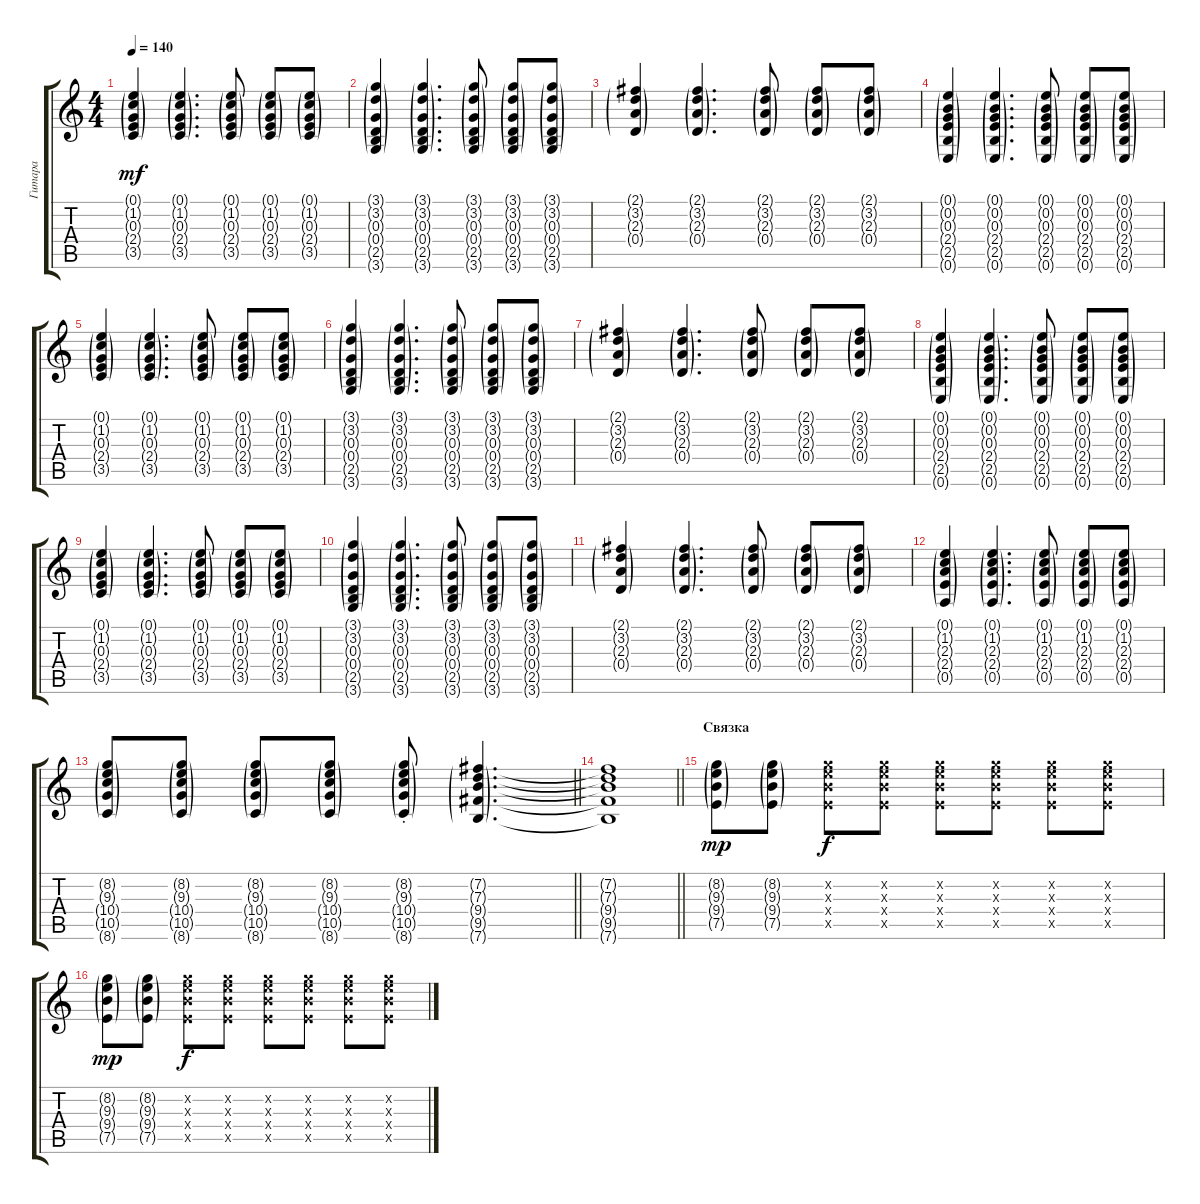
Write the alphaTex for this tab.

\track ("Гитара" "Гитара") {instrument overdrivenguitar}
\staff {score tabs}
\tuning (E4 B3 G3 D3 A2 E2) {hide}
\ts (4 4)
\tempo 140
\clef g2
\ks c
(0.1{g} 1.2{g} 0.3{g} 2.4{g} 3.5{g}).4{dy mf} (0.1{g} 1.2{g} 0.3{g} 2.4{g} 3.5{g}).4{d} (0.1{g} 1.2{g} 0.3{g} 2.4{g} 3.5{g}).8 (0.1{g} 1.2{g} 0.3{g} 2.4{g} 3.5{g}).8 (0.1{g} 1.2{g} 0.3{g} 2.4{g} 3.5{g}).8 |
(3.1{g} 3.2{g} 0.3{g} 0.4{g} 2.5{g} 3.6{g}).4 (3.1{g} 3.2{g} 0.3{g} 0.4{g} 2.5{g} 3.6{g}).4{d} (3.1{g} 3.2{g} 0.3{g} 0.4{g} 2.5{g} 3.6{g}).8 (3.1{g} 3.2{g} 0.3{g} 0.4{g} 2.5{g} 3.6{g}).8 (3.1{g} 3.2{g} 0.3{g} 0.4{g} 2.5{g} 3.6{g}).8 |
(2.1{g} 3.2{g} 2.3{g} 0.4{g}).4 (2.1{g} 3.2{g} 2.3{g} 0.4{g}).4{d} (2.1{g} 3.2{g} 2.3{g} 0.4{g}).8 (2.1{g} 3.2{g} 2.3{g} 0.4{g}).8 (2.1{g} 3.2{g} 2.3{g} 0.4{g}).8 |
(0.1{g} 0.2{g} 0.3{g} 2.4{g} 2.5{g} 0.6{g}).4 (0.1{g} 0.2{g} 0.3{g} 2.4{g} 2.5{g} 0.6{g}).4{d} (0.1{g} 0.2{g} 0.3{g} 2.4{g} 2.5{g} 0.6{g}).8 (0.1{g} 0.2{g} 0.3{g} 2.4{g} 2.5{g} 0.6{g}).8 (0.1{g} 0.2{g} 0.3{g} 2.4{g} 2.5{g} 0.6{g}).8 |
(0.1{g} 1.2{g} 0.3{g} 2.4{g} 3.5{g}).4 (0.1{g} 1.2{g} 0.3{g} 2.4{g} 3.5{g}).4{d} (0.1{g} 1.2{g} 0.3{g} 2.4{g} 3.5{g}).8 (0.1{g} 1.2{g} 0.3{g} 2.4{g} 3.5{g}).8 (0.1{g} 1.2{g} 0.3{g} 2.4{g} 3.5{g}).8 |
(3.1{g} 3.2{g} 0.3{g} 0.4{g} 2.5{g} 3.6{g}).4 (3.1{g} 3.2{g} 0.3{g} 0.4{g} 2.5{g} 3.6{g}).4{d} (3.1{g} 3.2{g} 0.3{g} 0.4{g} 2.5{g} 3.6{g}).8 (3.1{g} 3.2{g} 0.3{g} 0.4{g} 2.5{g} 3.6{g}).8 (3.1{g} 3.2{g} 0.3{g} 0.4{g} 2.5{g} 3.6{g}).8 |
(2.1{g} 3.2{g} 2.3{g} 0.4{g}).4 (2.1{g} 3.2{g} 2.3{g} 0.4{g}).4{d} (2.1{g} 3.2{g} 2.3{g} 0.4{g}).8 (2.1{g} 3.2{g} 2.3{g} 0.4{g}).8 (2.1{g} 3.2{g} 2.3{g} 0.4{g}).8 |
(0.1{g} 0.2{g} 0.3{g} 2.4{g} 2.5{g} 0.6{g}).4 (0.1{g} 0.2{g} 0.3{g} 2.4{g} 2.5{g} 0.6{g}).4{d} (0.1{g} 0.2{g} 0.3{g} 2.4{g} 2.5{g} 0.6{g}).8 (0.1{g} 0.2{g} 0.3{g} 2.4{g} 2.5{g} 0.6{g}).8 (0.1{g} 0.2{g} 0.3{g} 2.4{g} 2.5{g} 0.6{g}).8 |
(0.1{g} 1.2{g} 0.3{g} 2.4{g} 3.5{g}).4 (0.1{g} 1.2{g} 0.3{g} 2.4{g} 3.5{g}).4{d} (0.1{g} 1.2{g} 0.3{g} 2.4{g} 3.5{g}).8 (0.1{g} 1.2{g} 0.3{g} 2.4{g} 3.5{g}).8 (0.1{g} 1.2{g} 0.3{g} 2.4{g} 3.5{g}).8 |
(3.1{g} 3.2{g} 0.3{g} 0.4{g} 2.5{g} 3.6{g}).4 (3.1{g} 3.2{g} 0.3{g} 0.4{g} 2.5{g} 3.6{g}).4{d} (3.1{g} 3.2{g} 0.3{g} 0.4{g} 2.5{g} 3.6{g}).8 (3.1{g} 3.2{g} 0.3{g} 0.4{g} 2.5{g} 3.6{g}).8 (3.1{g} 3.2{g} 0.3{g} 0.4{g} 2.5{g} 3.6{g}).8 |
(2.1{g} 3.2{g} 2.3{g} 0.4{g}).4 (2.1{g} 3.2{g} 2.3{g} 0.4{g}).4{d} (2.1{g} 3.2{g} 2.3{g} 0.4{g}).8 (2.1{g} 3.2{g} 2.3{g} 0.4{g}).8 (2.1{g} 3.2{g} 2.3{g} 0.4{g}).8 |
(0.1{g} 1.2{g} 2.3{g} 2.4{g} 0.5{g}).4 (0.1{g} 1.2{g} 2.3{g} 2.4{g} 0.5{g}).4{d} (0.1{g} 1.2{g} 2.3{g} 2.4{g} 0.5{g}).8 (0.1{g} 1.2{g} 2.3{g} 2.4{g} 0.5{g}).8 (0.1{g} 1.2{g} 2.3{g} 2.4{g} 0.5{g}).8 |
\barLineRight lightlight
(8.2{g} 9.3{g} 10.4{g} 10.5{g} 8.6{g}).8 (8.2{g} 9.3{g} 10.4{g} 10.5{g} 8.6{g}).8 (8.2{g} 9.3{g} 10.4{g} 10.5{g} 8.6{g}).8 (8.2{g} 9.3{g} 10.4{g} 10.5{g} 8.6{g}).8 (8.2{g st} 9.3{g st} 10.4{g st} 10.5{g st} 8.6{g st}).8 (7.2{g} 7.3{g} 9.4{g} 9.5{g} 7.6{g}).4{d} |
\barLineRight lightlight
(7.2{t} 7.3{t} 9.4{t} 9.5{t} 7.6{t}).1 |
\section ("" "Связка")
(8.2{g} 9.3{g} 9.4{g} 7.5{g}).8{dy mp} (8.2{g} 9.3{g} 9.4{g} 7.5{g}).8 (8.2{x} 9.3{x} 9.4{x} 7.5{x}).8{dy f} (8.2{x} 9.3{x} 9.4{x} 7.5{x}).8 (8.2{x} 9.3{x} 9.4{x} 7.5{x}).8 (8.2{x} 9.3{x} 9.4{x} 7.5{x}).8 (8.2{x} 9.3{x} 9.4{x} 7.5{x}).8 (8.2{x} 9.3{x} 9.4{x} 7.5{x}).8 |
(8.2{g} 9.3{g} 9.4{g} 7.5{g}).8{dy mp} (8.2{g} 9.3{g} 9.4{g} 7.5{g}).8 (8.2{x} 9.3{x} 9.4{x} 7.5{x}).8{dy f} (8.2{x} 9.3{x} 9.4{x} 7.5{x}).8 (8.2{x} 9.3{x} 9.4{x} 7.5{x}).8 (8.2{x} 9.3{x} 9.4{x} 7.5{x}).8 (8.2{x} 9.3{x} 9.4{x} 7.5{x}).8 (8.2{x} 9.3{x} 9.4{x} 7.5{x}).8
